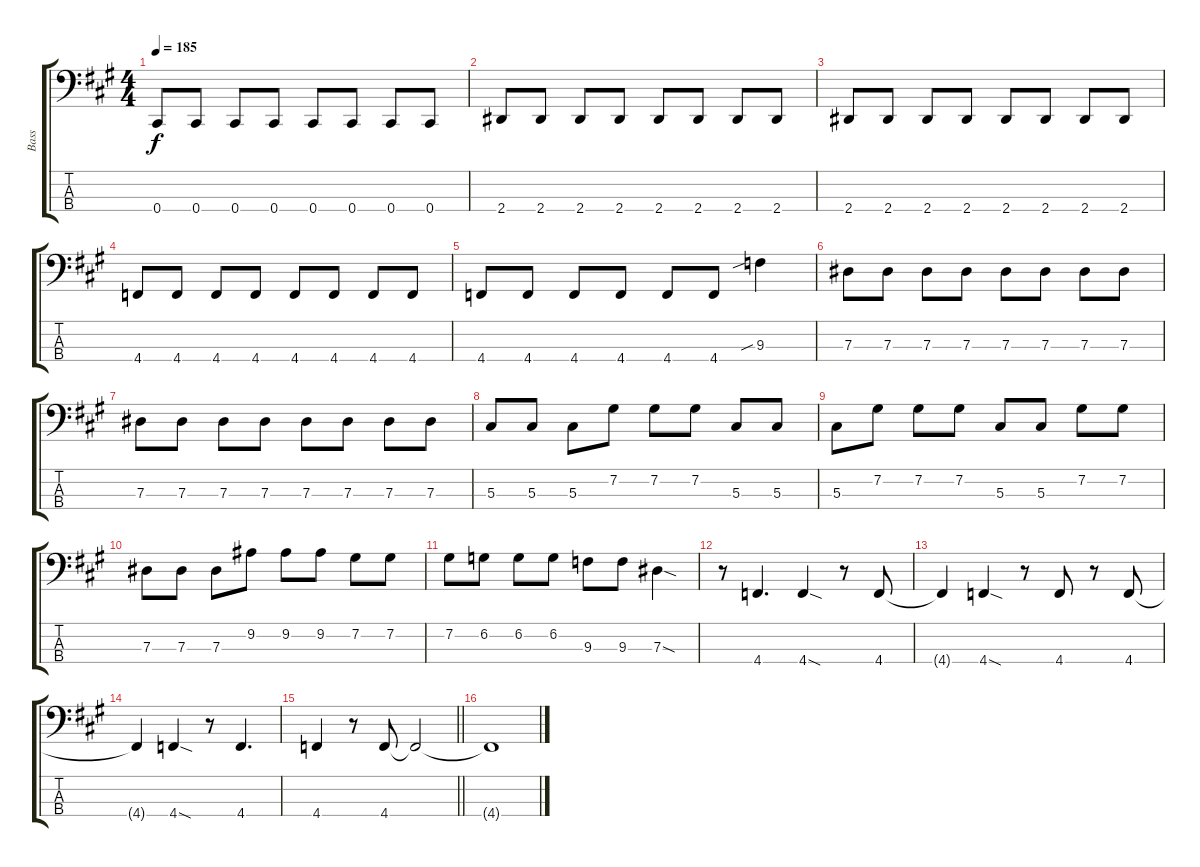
\track ("Bass" "Bass") {instrument electricbasspick}
\staff {score tabs}
\tuning (Gb2 Db2 Ab1 Db1) {hide}
\ts (4 4)
\tempo 185
\clef f4
\ks f#minor
0.4.8{dy f} 0.4.8 0.4.8 0.4.8 0.4.8 0.4.8 0.4.8 0.4.8 |
2.4.8 2.4.8 2.4.8 2.4.8 2.4.8 2.4.8 2.4.8 2.4.8 |
2.4.8 2.4.8 2.4.8 2.4.8 2.4.8 2.4.8 2.4.8 2.4.8 |
4.4.8 4.4.8 4.4.8 4.4.8 4.4.8 4.4.8 4.4.8 4.4.8 |
4.4.8 4.4.8 4.4.8 4.4.8 4.4.8 4.4.8 9.3{sib}.4 |
7.3.8 7.3.8 7.3.8 7.3.8 7.3.8 7.3.8 7.3.8 7.3.8 |
7.3.8 7.3.8 7.3.8 7.3.8 7.3.8 7.3.8 7.3.8 7.3.8 |
5.3.8 5.3.8 5.3.8 7.2.8 7.2.8 7.2.8 5.3.8 5.3.8 |
5.3.8 7.2.8 7.2.8 7.2.8 5.3.8 5.3.8 7.2.8 7.2.8 |
7.3.8 7.3.8 7.3.8 9.2.8 9.2.8 9.2.8 7.2.8 7.2.8 |
7.2.8 6.2.8 6.2.8 6.2.8 9.3.8 9.3.8 7.3{sod}.4 |
r.8 4.4.4{d} 4.4{sod}.4 r.8 4.4.8 |
4.4{t}.4 4.4{sod}.4 r.8 4.4.8 r.8 4.4.8 |
4.4{t}.4 4.4{sod}.4 r.8 4.4.4{d} |
\barLineRight lightlight
4.4.4 r.8 4.4.8 4.4{t}.2 |
4.4{t}.1
